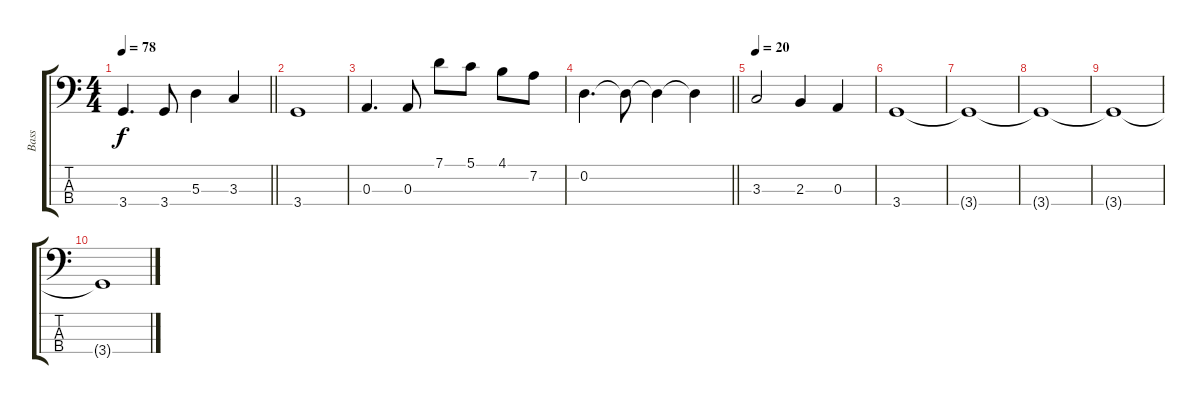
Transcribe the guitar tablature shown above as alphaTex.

\track ("Bass" "Bass") {instrument electricbassfinger}
\staff {score tabs}
\tuning (G2 D2 A1 E1) {hide}
\ts (4 4)
\tempo 78
\clef f4
\barLineRight lightlight
\ks c
3.4.4{d dy f} 3.4.8 5.3.4 3.3.4 |
3.4.1 |
0.3.4{d} 0.3.8 7.1.8 5.1.8 4.1.8 7.2.8 |
\barLineRight lightlight
0.2.4{d} 0.2{t}.8 0.2{t}.4 0.2{t}.4 |
\tempo 20
3.3.2 2.3.4 0.3.4 |
3.4.1 |
3.4{t}.1 |
3.4{t}.1 |
3.4{t}.1 |
3.4{t}.1
